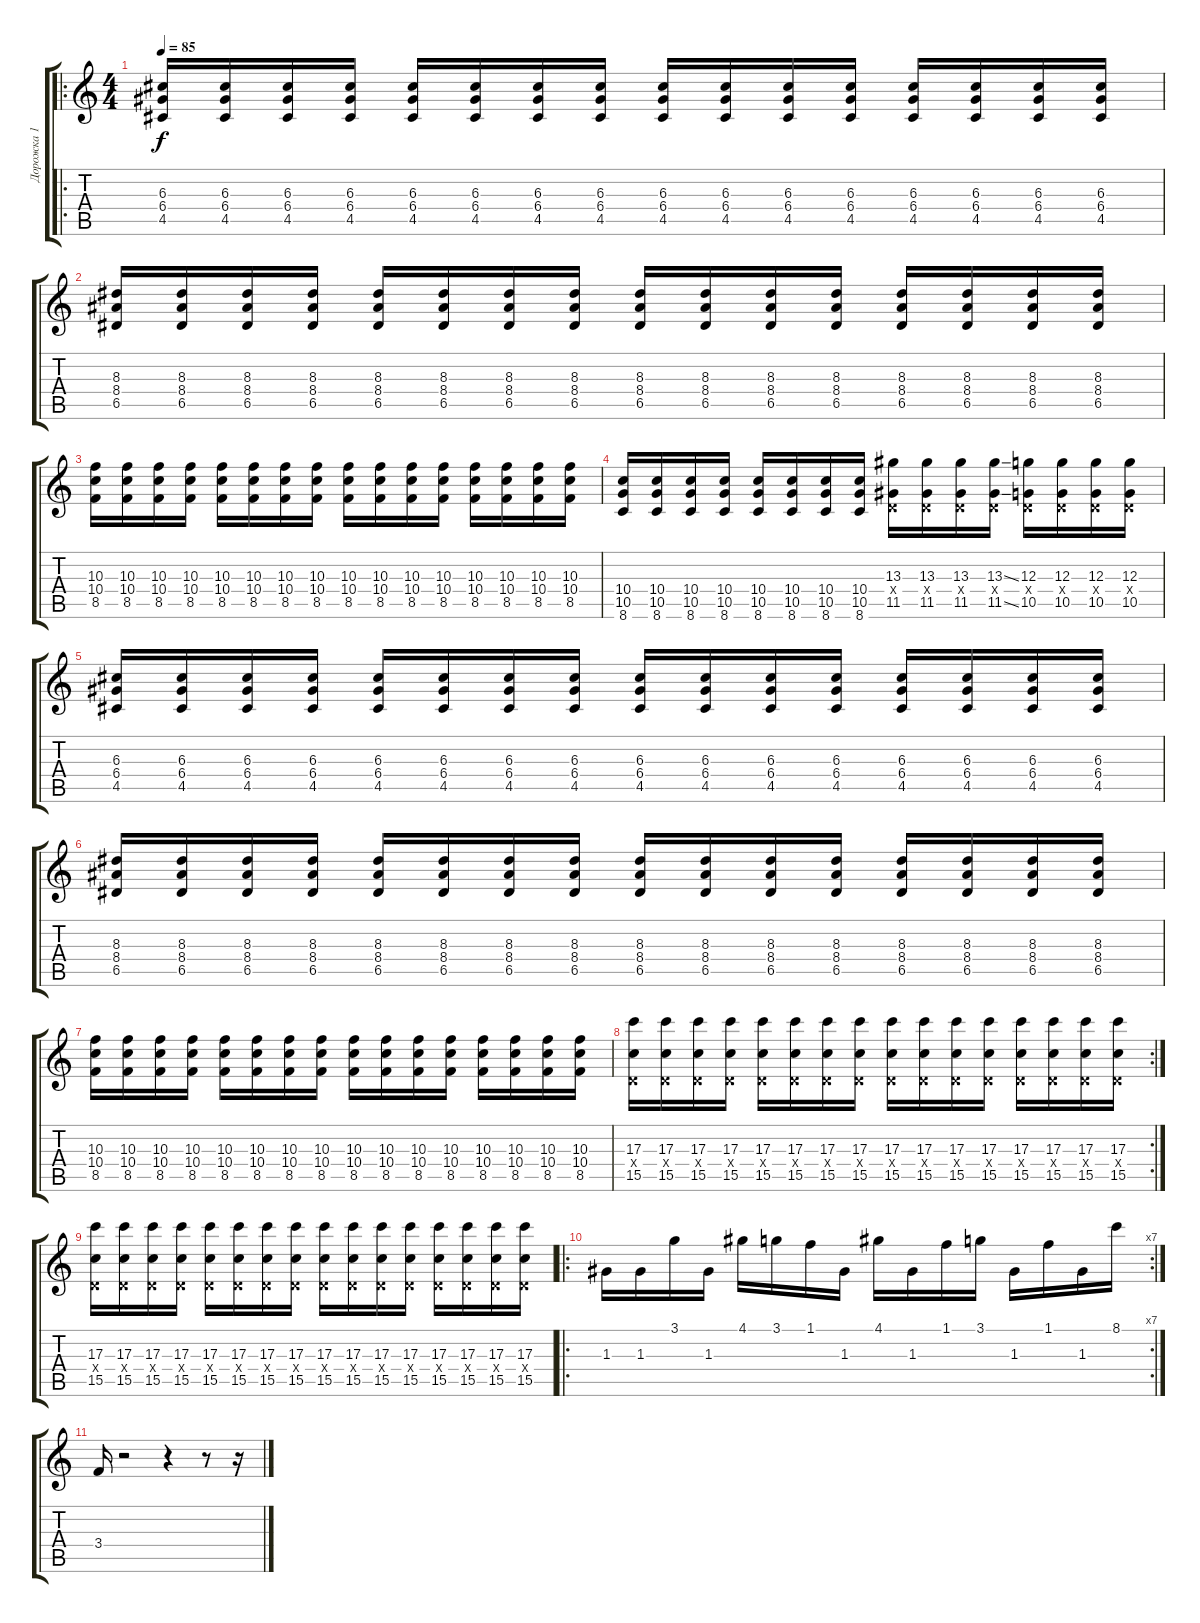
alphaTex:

\track ("Дорожка 1" "Дорожка 1") {instrument acousticguitarsteel}
\staff {score tabs}
\tuning (E4 B3 G3 D3 A2 E2) {hide}
\ro
\ts (4 4)
\tempo 85
\clef g2
\ks c
(6.3 6.4 4.5).16{dy f} (6.3 6.4 4.5).16 (6.3 6.4 4.5).16 (6.3 6.4 4.5).16 (6.3 6.4 4.5).16 (6.3 6.4 4.5).16 (6.3 6.4 4.5).16 (6.3 6.4 4.5).16 (6.3 6.4 4.5).16 (6.3 6.4 4.5).16 (6.3 6.4 4.5).16 (6.3 6.4 4.5).16 (6.3 6.4 4.5).16 (6.3 6.4 4.5).16 (6.3 6.4 4.5).16 (6.3 6.4 4.5).16 |
(8.3 8.4 6.5).16 (8.3 8.4 6.5).16 (8.3 8.4 6.5).16 (8.3 8.4 6.5).16 (8.3 8.4 6.5).16 (8.3 8.4 6.5).16 (8.3 8.4 6.5).16 (8.3 8.4 6.5).16 (8.3 8.4 6.5).16 (8.3 8.4 6.5).16 (8.3 8.4 6.5).16 (8.3 8.4 6.5).16 (8.3 8.4 6.5).16 (8.3 8.4 6.5).16 (8.3 8.4 6.5).16 (8.3 8.4 6.5).16 |
(10.3 10.4 8.5).16 (10.3 10.4 8.5).16 (10.3 10.4 8.5).16 (10.3 10.4 8.5).16 (10.3 10.4 8.5).16 (10.3 10.4 8.5).16 (10.3 10.4 8.5).16 (10.3 10.4 8.5).16 (10.3 10.4 8.5).16 (10.3 10.4 8.5).16 (10.3 10.4 8.5).16 (10.3 10.4 8.5).16 (10.3 10.4 8.5).16 (10.3 10.4 8.5).16 (10.3 10.4 8.5).16 (10.3 10.4 8.5).16 |
(10.4 10.5 8.6).16 (10.4 10.5 8.6).16 (10.4 10.5 8.6).16 (10.4 10.5 8.6).16 (10.4 10.5 8.6).16 (10.4 10.5 8.6).16 (10.4 10.5 8.6).16 (10.4 10.5 8.6).16 (13.3 0.4{x} 11.5).16 (13.3 0.4{x} 11.5).16 (13.3 0.4{x} 11.5).16 (13.3{ss} 0.4{x} 11.5{ss}).16 (12.3 0.4{x} 10.5).16 (12.3 0.4{x} 10.5).16 (12.3 0.4{x} 10.5).16 (12.3 0.4{x} 10.5).16 |
(6.3 6.4 4.5).16 (6.3 6.4 4.5).16 (6.3 6.4 4.5).16 (6.3 6.4 4.5).16 (6.3 6.4 4.5).16 (6.3 6.4 4.5).16 (6.3 6.4 4.5).16 (6.3 6.4 4.5).16 (6.3 6.4 4.5).16 (6.3 6.4 4.5).16 (6.3 6.4 4.5).16 (6.3 6.4 4.5).16 (6.3 6.4 4.5).16 (6.3 6.4 4.5).16 (6.3 6.4 4.5).16 (6.3 6.4 4.5).16 |
(8.3 8.4 6.5).16 (8.3 8.4 6.5).16 (8.3 8.4 6.5).16 (8.3 8.4 6.5).16 (8.3 8.4 6.5).16 (8.3 8.4 6.5).16 (8.3 8.4 6.5).16 (8.3 8.4 6.5).16 (8.3 8.4 6.5).16 (8.3 8.4 6.5).16 (8.3 8.4 6.5).16 (8.3 8.4 6.5).16 (8.3 8.4 6.5).16 (8.3 8.4 6.5).16 (8.3 8.4 6.5).16 (8.3 8.4 6.5).16 |
(10.3 10.4 8.5).16 (10.3 10.4 8.5).16 (10.3 10.4 8.5).16 (10.3 10.4 8.5).16 (10.3 10.4 8.5).16 (10.3 10.4 8.5).16 (10.3 10.4 8.5).16 (10.3 10.4 8.5).16 (10.3 10.4 8.5).16 (10.3 10.4 8.5).16 (10.3 10.4 8.5).16 (10.3 10.4 8.5).16 (10.3 10.4 8.5).16 (10.3 10.4 8.5).16 (10.3 10.4 8.5).16 (10.3 10.4 8.5).16 |
\rc 2
(17.3 0.4{x} 15.5).16 (17.3 0.4{x} 15.5).16 (17.3 0.4{x} 15.5).16 (17.3 0.4{x} 15.5).16 (17.3 0.4{x} 15.5).16 (17.3 0.4{x} 15.5).16 (17.3 0.4{x} 15.5).16 (17.3 0.4{x} 15.5).16 (17.3 0.4{x} 15.5).16 (17.3 0.4{x} 15.5).16 (17.3 0.4{x} 15.5).16 (17.3 0.4{x} 15.5).16 (17.3 0.4{x} 15.5).16 (17.3 0.4{x} 15.5).16 (17.3 0.4{x} 15.5).16 (17.3 0.4{x} 15.5).16 |
(17.3 0.4{x} 15.5).16 (17.3 0.4{x} 15.5).16 (17.3 0.4{x} 15.5).16 (17.3 0.4{x} 15.5).16 (17.3 0.4{x} 15.5).16 (17.3 0.4{x} 15.5).16 (17.3 0.4{x} 15.5).16 (17.3 0.4{x} 15.5).16 (17.3 0.4{x} 15.5).16 (17.3 0.4{x} 15.5).16 (17.3 0.4{x} 15.5).16 (17.3 0.4{x} 15.5).16 (17.3 0.4{x} 15.5).16 (17.3 0.4{x} 15.5).16 (17.3 0.4{x} 15.5).16 (17.3 0.4{x} 15.5).16 |
\ro
\rc 7
1.3.16 1.3.16 3.1.16 1.3.16 4.1.16 3.1.16 1.1.16 1.3.16 4.1.16 1.3.16 1.1.16 3.1.16 1.3.16 1.1.16 1.3.16 8.1.16 |
3.4.16 r.2 r.4 r.8 r.16
